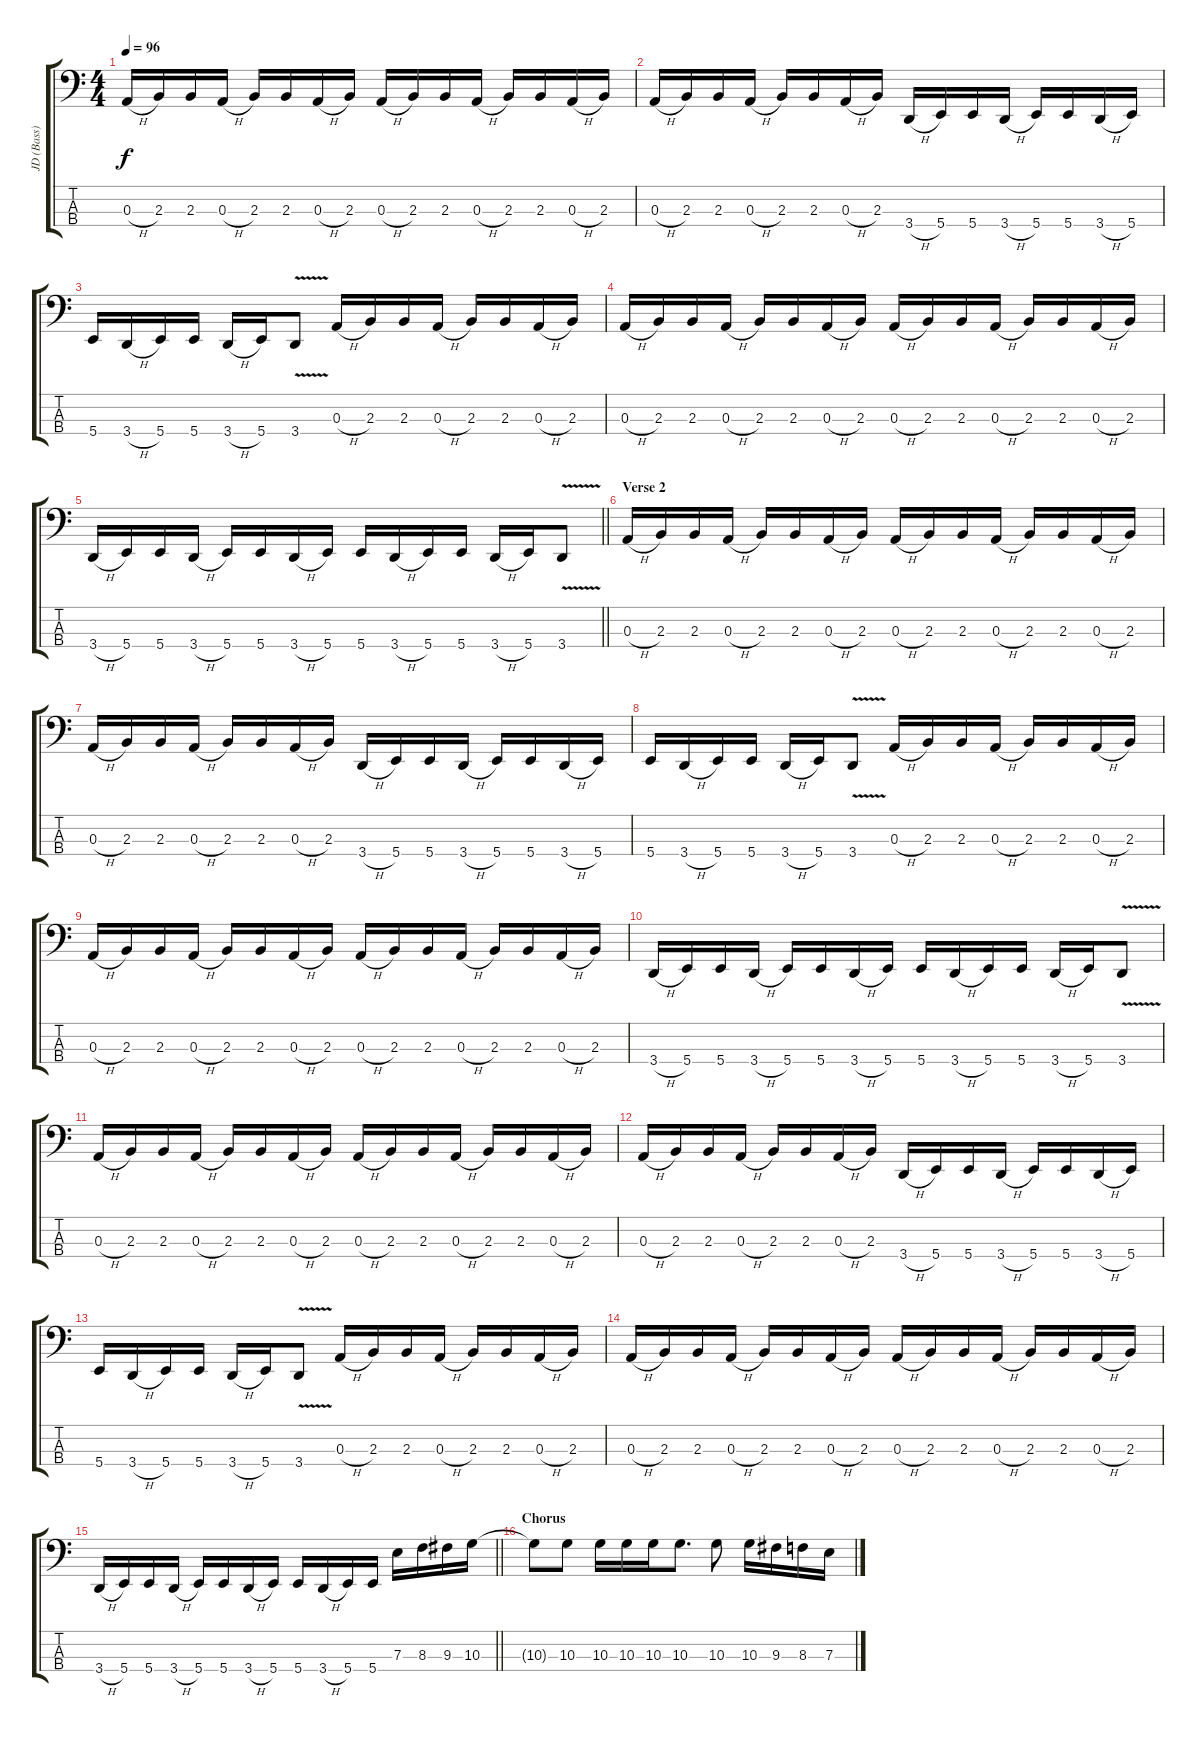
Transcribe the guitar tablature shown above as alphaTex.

\track ("JD (Bass)" "JD (Bass)") {instrument electricbassfinger}
\staff {score tabs}
\tuning (G2 D2 A1 B0) {hide}
\ts (4 4)
\tempo 96
\clef f4
\ks c
0.3{h}.16{dy f} 2.3.16 2.3.16 0.3{h}.16 2.3.16 2.3.16 0.3{h}.16 2.3.16 0.3{h}.16 2.3.16 2.3.16 0.3{h}.16 2.3.16 2.3.16 0.3{h}.16 2.3.16 |
0.3{h}.16 2.3.16 2.3.16 0.3{h}.16 2.3.16 2.3.16 0.3{h}.16 2.3.16 3.4{h}.16 5.4.16 5.4.16 3.4{h}.16 5.4.16 5.4.16 3.4{h}.16 5.4.16 |
5.4.16 3.4{h}.16 5.4.16 5.4.16 3.4{h}.16 5.4.16 3.4{v}.8 0.3{h}.16 2.3.16 2.3.16 0.3{h}.16 2.3.16 2.3.16 0.3{h}.16 2.3.16 |
0.3{h}.16 2.3.16 2.3.16 0.3{h}.16 2.3.16 2.3.16 0.3{h}.16 2.3.16 0.3{h}.16 2.3.16 2.3.16 0.3{h}.16 2.3.16 2.3.16 0.3{h}.16 2.3.16 |
\barLineRight lightlight
3.4{h}.16 5.4.16 5.4.16 3.4{h}.16 5.4.16 5.4.16 3.4{h}.16 5.4.16 5.4.16 3.4{h}.16 5.4.16 5.4.16 3.4{h}.16 5.4.16 3.4{v}.8 |
\section ("" "Verse 2")
0.3{h}.16 2.3.16 2.3.16 0.3{h}.16 2.3.16 2.3.16 0.3{h}.16 2.3.16 0.3{h}.16 2.3.16 2.3.16 0.3{h}.16 2.3.16 2.3.16 0.3{h}.16 2.3.16 |
0.3{h}.16 2.3.16 2.3.16 0.3{h}.16 2.3.16 2.3.16 0.3{h}.16 2.3.16 3.4{h}.16 5.4.16 5.4.16 3.4{h}.16 5.4.16 5.4.16 3.4{h}.16 5.4.16 |
5.4.16 3.4{h}.16 5.4.16 5.4.16 3.4{h}.16 5.4.16 3.4{v}.8 0.3{h}.16 2.3.16 2.3.16 0.3{h}.16 2.3.16 2.3.16 0.3{h}.16 2.3.16 |
0.3{h}.16 2.3.16 2.3.16 0.3{h}.16 2.3.16 2.3.16 0.3{h}.16 2.3.16 0.3{h}.16 2.3.16 2.3.16 0.3{h}.16 2.3.16 2.3.16 0.3{h}.16 2.3.16 |
3.4{h}.16 5.4.16 5.4.16 3.4{h}.16 5.4.16 5.4.16 3.4{h}.16 5.4.16 5.4.16 3.4{h}.16 5.4.16 5.4.16 3.4{h}.16 5.4.16 3.4{v}.8 |
0.3{h}.16 2.3.16 2.3.16 0.3{h}.16 2.3.16 2.3.16 0.3{h}.16 2.3.16 0.3{h}.16 2.3.16 2.3.16 0.3{h}.16 2.3.16 2.3.16 0.3{h}.16 2.3.16 |
0.3{h}.16 2.3.16 2.3.16 0.3{h}.16 2.3.16 2.3.16 0.3{h}.16 2.3.16 3.4{h}.16 5.4.16 5.4.16 3.4{h}.16 5.4.16 5.4.16 3.4{h}.16 5.4.16 |
5.4.16 3.4{h}.16 5.4.16 5.4.16 3.4{h}.16 5.4.16 3.4{v}.8 0.3{h}.16 2.3.16 2.3.16 0.3{h}.16 2.3.16 2.3.16 0.3{h}.16 2.3.16 |
0.3{h}.16 2.3.16 2.3.16 0.3{h}.16 2.3.16 2.3.16 0.3{h}.16 2.3.16 0.3{h}.16 2.3.16 2.3.16 0.3{h}.16 2.3.16 2.3.16 0.3{h}.16 2.3.16 |
\barLineRight lightlight
3.4{h}.16 5.4.16 5.4.16 3.4{h}.16 5.4.16 5.4.16 3.4{h}.16 5.4.16 5.4.16 3.4{h}.16 5.4.16 5.4.16 7.3.16 8.3.16 9.3.16 10.3.16 |
\section ("" "Chorus")
10.3{t}.8 10.3.8 10.3.16 10.3.16 10.3.16 10.3.8{d} 10.3.8 10.3.16 9.3.16 8.3.16 7.3.16
